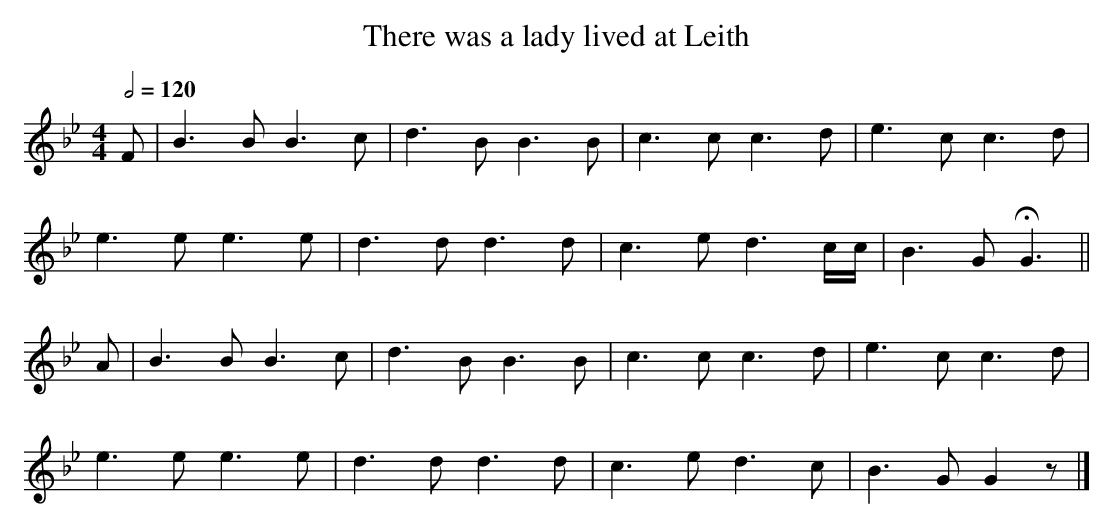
X:1
T:There was a lady lived at Leith
M:4/4
L:1/4
Q:1/2=120
K:Gmin
F/|B>B B>c|d>B B>B|c>c c>d      |e>c  c>d |
   e>e e>e|d>d d>d|c>e d3/c//c//|B>G HG3/||
A/|B>B B>c|d>B B>B|c>c c>d      |e>c  c>d |
   e>e e>e|d>d d>d|c>e d>c      |B>G  Gz/|]
